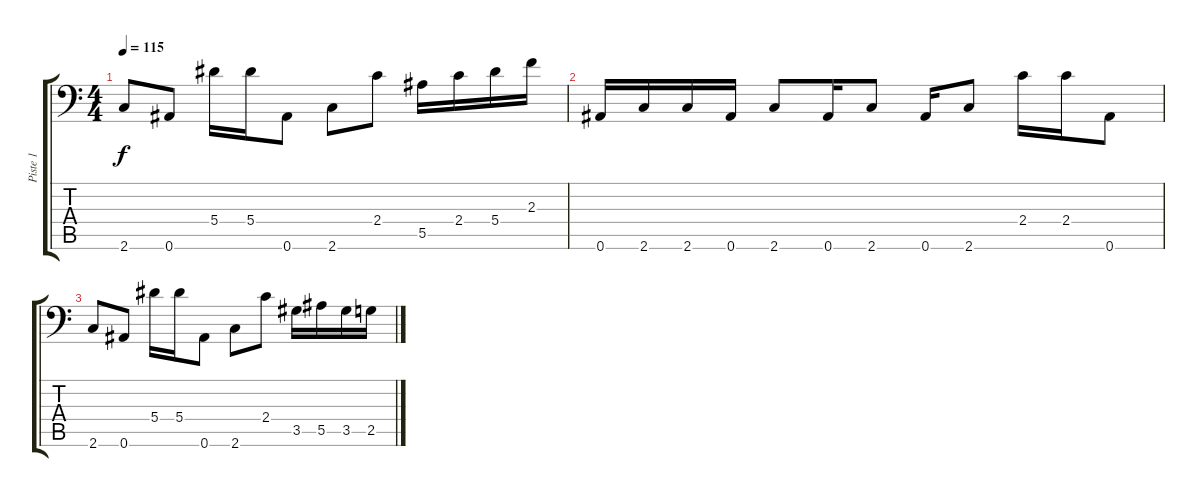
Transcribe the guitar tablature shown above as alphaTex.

\track ("Piste 1" "Piste 1") {instrument distortionguitar}
\staff {score tabs}
\tuning (C4 G3 Eb3 Bb2 F2 Bb1) {hide}
\ts (4 4)
\tempo 115
\clef f4
\ks c
2.6.8{dy f} 0.6.8 5.4.16 5.4.16 0.6.8 2.6.8 2.4.8 5.5.16 2.4.16 5.4.16 2.3.16 |
0.6.16 2.6.16 2.6.16 0.6.16 2.6.8 0.6.16 2.6.8 0.6.16 2.6.8 2.4.16 2.4.16 0.6.8 |
2.6.8 0.6.8 5.4.16 5.4.16 0.6.8 2.6.8 2.4.8 3.5.16 5.5.16 3.5.16 2.5.16
